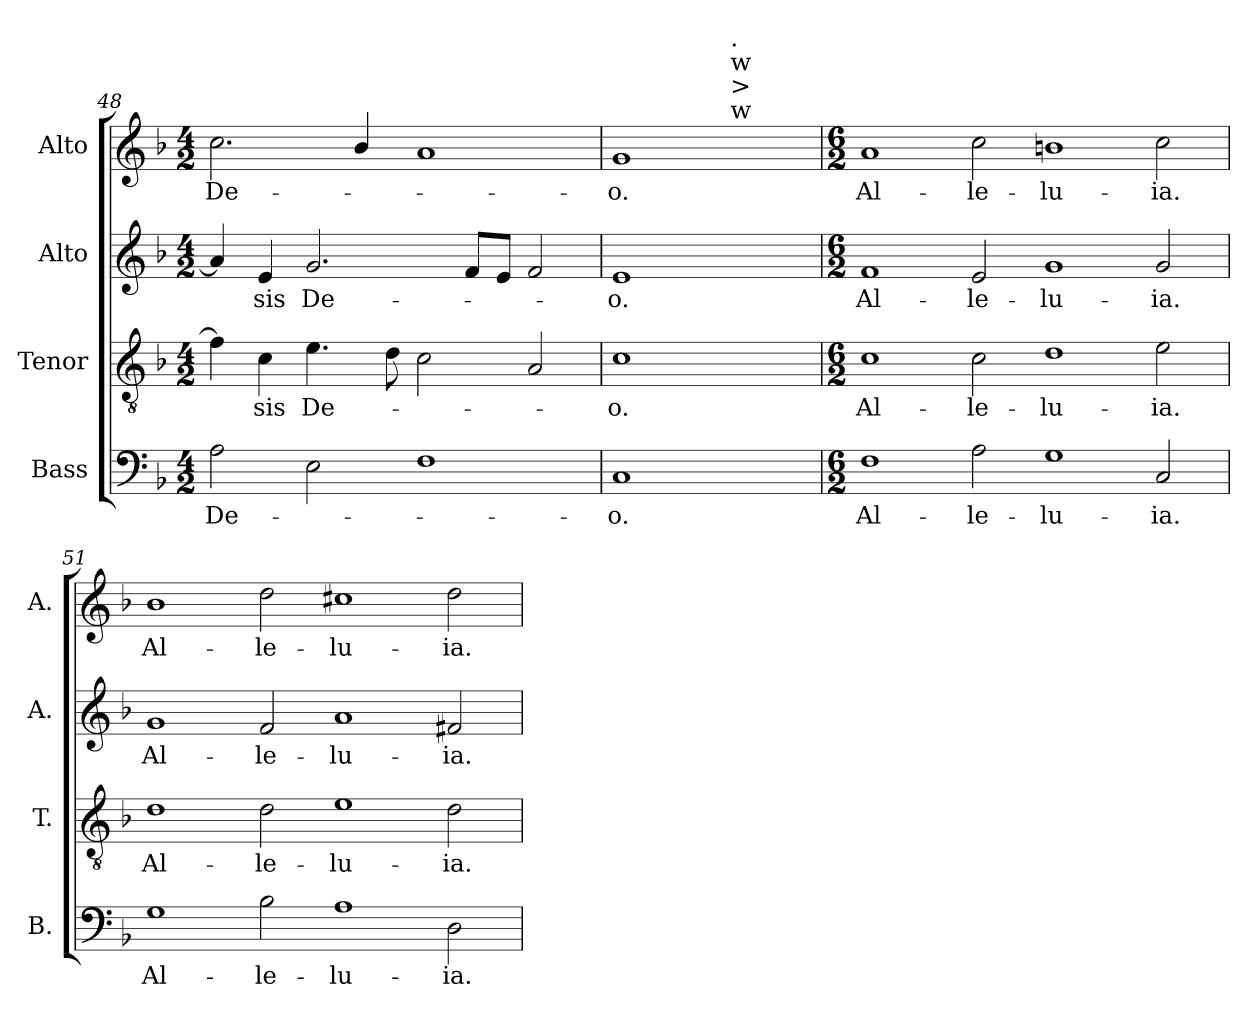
**kern	**text	**kern	**text	**kern	**text	**kern	**text
*part4	*part4	*part3	*part3	*part2	*part2	*part1	*part1
*staff4	*staff4	*staff3	*staff3	*staff2	*staff2	*staff1	*staff1
*I"Bass	*	*I"Tenor	*	*I"Alto	*	*I"Alto	*
*I'B.	*	*I'T.	*	*I'A.	*	*I'A.	*
*clefF4	*	*clefGv2	*	*clefG2	*	*clefG2	*
*	*	*ITrd7c12	*	*	*	*	*
*k[b-]	*	*k[b-]	*	*k[b-]	*	*k[b-]	*
*F:	*	*F:	*	*F:	*	*F:	*
*M4/2	*	*M4/2	*	*M4/2	*	*M4/2	*
=48	=48	=48	=48	=48	=48	=48	=48
!	!LO:LY:b:color=#000000	!	!	!	!	!	!
!	!	!	!	!	!	!	!LO:LY:b:color=#000000
2Ai\	De-	4Fi\]	.	4ai/]	.	2.cci\	De-
!	!	!	!LO:LY:b:color=#000000	!	!	!	!
!	!	!	!	!	!LO:LY:b:color=#000000	!	!
.	.	4Ci\	-sis	4ei/	-sis	.	.
!	!	!	!LO:LY:b:color=#000000	!	!	!	!
!	!	!	!	!	!LO:LY:b:color=#000000	!	!
2Ei\	.	4.Ei\	De-	2.gi/	De-	.	.
.	.	.	.	.	.	4b-i/	.
.	.	8Di\	.	.	.	.	.
1Fi	.	2Ci\	.	.	.	1ai	.
.	.	.	.	8fi/L	.	.	.
.	.	.	.	8ei/J	.	.	.
.	.	2AAi/	.	2fi/	.	.	.
=49	=49	=49	=49	=49	=49	=49	=49
!	!LO:LY:b:color=#000000	!	!	!	!	!	!
!	!	!	!LO:LY:b:color=#000000	!	!	!	!
!	!	!	!	!	!LO:LY:b:color=#000000	!	!
!	!	!	!	!	!	!	!LO:LY:b:color=#000000
*	*	*	*	*	*	*^	*
1Ci	-o.	1Ci	-o.	1ei	-o.	1gi	4ryy	-o.
.	.	.	.	.	.	.	8ryy	.
.	.	.	.	.	.	.	16ryy	.
.	.	.	.	.	.	.	64ryy	.
.	.	.	.	.	.	.	128ryy	.
.	.	.	.	.	.	.	512.ryy	.
!	!	!	!	!	!	!	!LO:TX:t=w	!
!	!	!	!	!	!	!	!LO:TX:t=>	!
!	!	!	!	!	!	!	!LO:TX:t=w	!
!	!	!	!	!	!	!	!LO:TX:t=.	!
.	.	.	.	.	.	.	2ryy	.
.	.	.	.	.	.	.	32ryy	.
.	.	.	.	.	.	.	256ryy	.
.	.	.	.	.	.	.	1024ryy	.
*	*	*	*	*	*	*v	*v	*
!!LO:PB:g=z
=50	=50	=50	=50	=50	=50	=50	=50
*M6/2	*	*M6/2	*	*M6/2	*	*M6/2	*
*	*	*	*	*	*	*^	*
!	!LO:LY:b:color=#000000	!	!	!	!	!	!	!
*	*	*	*	*	*	*v	*v	*
*	*	*	*	*	*	*^	*
!	!	!	!LO:LY:b:color=#000000	!	!	!	!	!
*	*	*	*	*	*	*v	*v	*
*	*	*	*	*	*	*^	*
!	!	!	!	!	!LO:LY:b:color=#000000	!	!	!
*	*	*	*	*	*	*v	*v	*
*	*	*	*	*	*	*^	*
!	!	!	!	!	!	!	!	!LO:LY:b:color=#000000
*	*	*	*	*	*	*v	*v	*
1Fi	Al-	1Ci	Al-	1fi	Al-	1ai	Al-
!	!LO:LY:b:color=#000000	!	!	!	!	!	!
!	!	!	!LO:LY:b:color=#000000	!	!	!	!
!	!	!	!	!	!LO:LY:b:color=#000000	!	!
!	!	!	!	!	!	!	!LO:LY:b:color=#000000
2Ai\	-le-	2Ci\	-le-	2ei/	-le-	2cci\	-le-
!	!LO:LY:b:color=#000000	!	!	!	!	!	!
!	!	!	!LO:LY:b:color=#000000	!	!	!	!
!	!	!	!	!	!LO:LY:b:color=#000000	!	!
!	!	!	!	!	!	!	!LO:LY:b:color=#000000
1Gi	-lu-	1Di	-lu-	1gi	-lu-	1bni	-lu-
!	!LO:LY:b:color=#000000	!	!	!	!	!	!
!	!	!	!LO:LY:b:color=#000000	!	!	!	!
!	!	!	!	!	!LO:LY:b:color=#000000	!	!
!	!	!	!	!	!	!	!LO:LY:b:color=#000000
2Ci/	-ia.	2Ei\	-ia.	2gi/	-ia.	2cci\	-ia.
=51	=51	=51	=51	=51	=51	=51	=51
!	!LO:LY:b:color=#000000	!	!	!	!	!	!
!	!	!	!LO:LY:b:color=#000000	!	!	!	!
!	!	!	!	!	!LO:LY:b:color=#000000	!	!
!	!	!	!	!	!	!	!LO:LY:b:color=#000000
1Gi	Al-	1Di	Al-	1gi	Al-	1b-i	Al-
!	!LO:LY:b:color=#000000	!	!	!	!	!	!
!	!	!	!LO:LY:b:color=#000000	!	!	!	!
!	!	!	!	!	!LO:LY:b:color=#000000	!	!
!	!	!	!	!	!	!	!LO:LY:b:color=#000000
2B-i\	-le-	2Di\	-le-	2fi/	-le-	2ddi\	-le-
!	!LO:LY:b:color=#000000	!	!	!	!	!	!
!	!	!	!LO:LY:b:color=#000000	!	!	!	!
!	!	!	!	!	!LO:LY:b:color=#000000	!	!
!	!	!	!	!	!	!	!LO:LY:b:color=#000000
1Ai	-lu-	1Ei	-lu-	1ai	-lu-	1cc#Xi	-lu-
!	!LO:LY:b:color=#000000	!	!	!	!	!	!
!	!	!	!LO:LY:b:color=#000000	!	!	!	!
!	!	!	!	!	!LO:LY:b:color=#000000	!	!
!	!	!	!	!	!	!	!LO:LY:b:color=#000000
2Di\	-ia.	2Di\	-ia.	2f#Xi/	-ia.	2ddi\	-ia.
=	=	=	=	=	=	=	=
*-	*-	*-	*-	*-	*-	*-	*-
